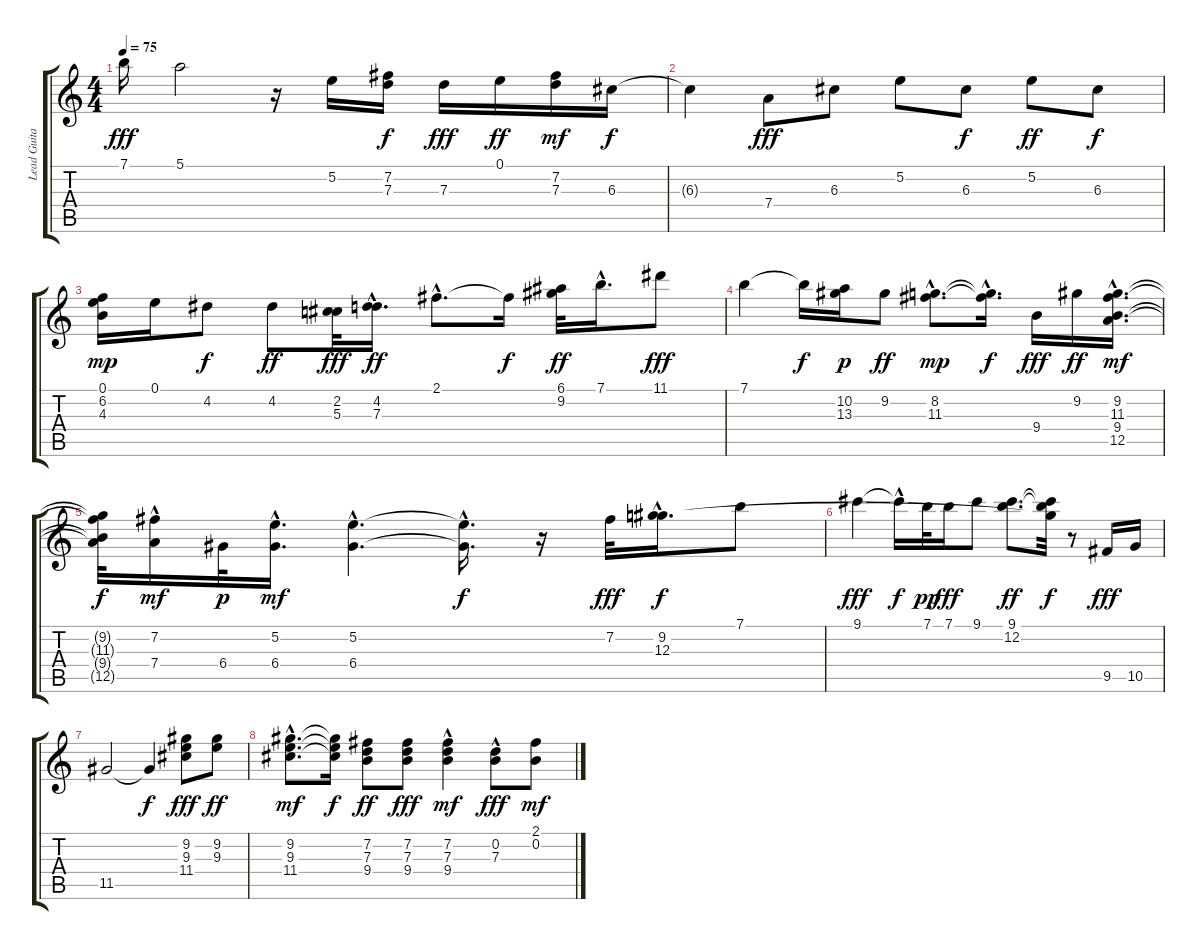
\track ("Lead Guitar" "Lead Guita") {instrument acousticguitarsteel}
\staff {score tabs}
\tuning (E4 B3 G3 D3 A2 E2) {hide}
\ts (4 4)
\tempo 75
\clef g2
\ks c
7.1.16{dy fff} 5.1.2 r.16 5.2.16 (7.2 7.3).16{dy f} 7.3.16{dy fff} 0.1.16{dy ff} (7.2 7.3).16{dy mf} 6.3.16{dy f} |
6.3{t}.4 7.4.8{dy fff} 6.3.8 5.2.8 6.3.8{dy f} 5.2.8{dy ff} 6.3.8{dy f} |
(0.1 6.2 4.3).16{dy mp} 0.1.16 4.2.8{dy f} 4.2.8{dy ff} (2.2 5.3).32{dy fff} (4.2{hac} 7.3).16{d dy ff} 2.1{hac}.8{d} 2.1{t}.16{dy f} (6.1 9.2).32{dy ff} 7.1{hac}.16{d} 11.1.8{dy fff} |
7.1.4 7.1{t}.16{dy f} (10.2 13.3).16{dy p} 9.2.8{dy ff} (8.2 11.3{hac}).8{d dy mp} (8.2{hac t} 11.3{hac t}).16{d dy f} 9.4.16{dy fff} 9.2.16{dy ff} (9.2 11.3{hac} 9.4 12.5{hac}).16{d dy mf} |
(9.2{t} 11.3{t} 9.4{t} 12.5{t}).32{dy f} (7.2{hac} 7.4{hac}).16{dy mf} 6.4.32{dy p} (5.2{hac} 6.4{hac}).16{d dy mf} (5.2{hac} 6.4).4{d} (5.2{hac t} 6.4{hac t}).16{d dy f} r.16 7.2.32{dy fff} (9.2{hac} 12.3).16{d dy f} 7.1.8 |
9.1.4{dy fff} 9.1{hac t}.16{dy f} 7.1.32{dy pp} 7.1.16{dy fff} 9.1.8 (9.1 12.2).8{d dy ff} (9.1{t} 12.2{t} 12.3{t}).32{dy f} r.8 9.5.16{dy fff} 10.5.16 |
11.5.2 11.5{t}.4{dy f} (9.2 9.3 11.4).8{dy fff} (9.2 9.3).8{dy ff} |
(9.2{hac} 9.3{hac} 11.4{hac}).8{d dy mf} (9.2{t} 9.3{t} 11.4{t}).16{dy f} (7.2 7.3 9.4).8{dy ff} (7.2 7.3 9.4).8{dy fff} (7.2{hac} 7.3 9.4).4{dy mf} (0.2 7.3{hac}).8{dy fff} (2.1 0.2).8{dy mf}
